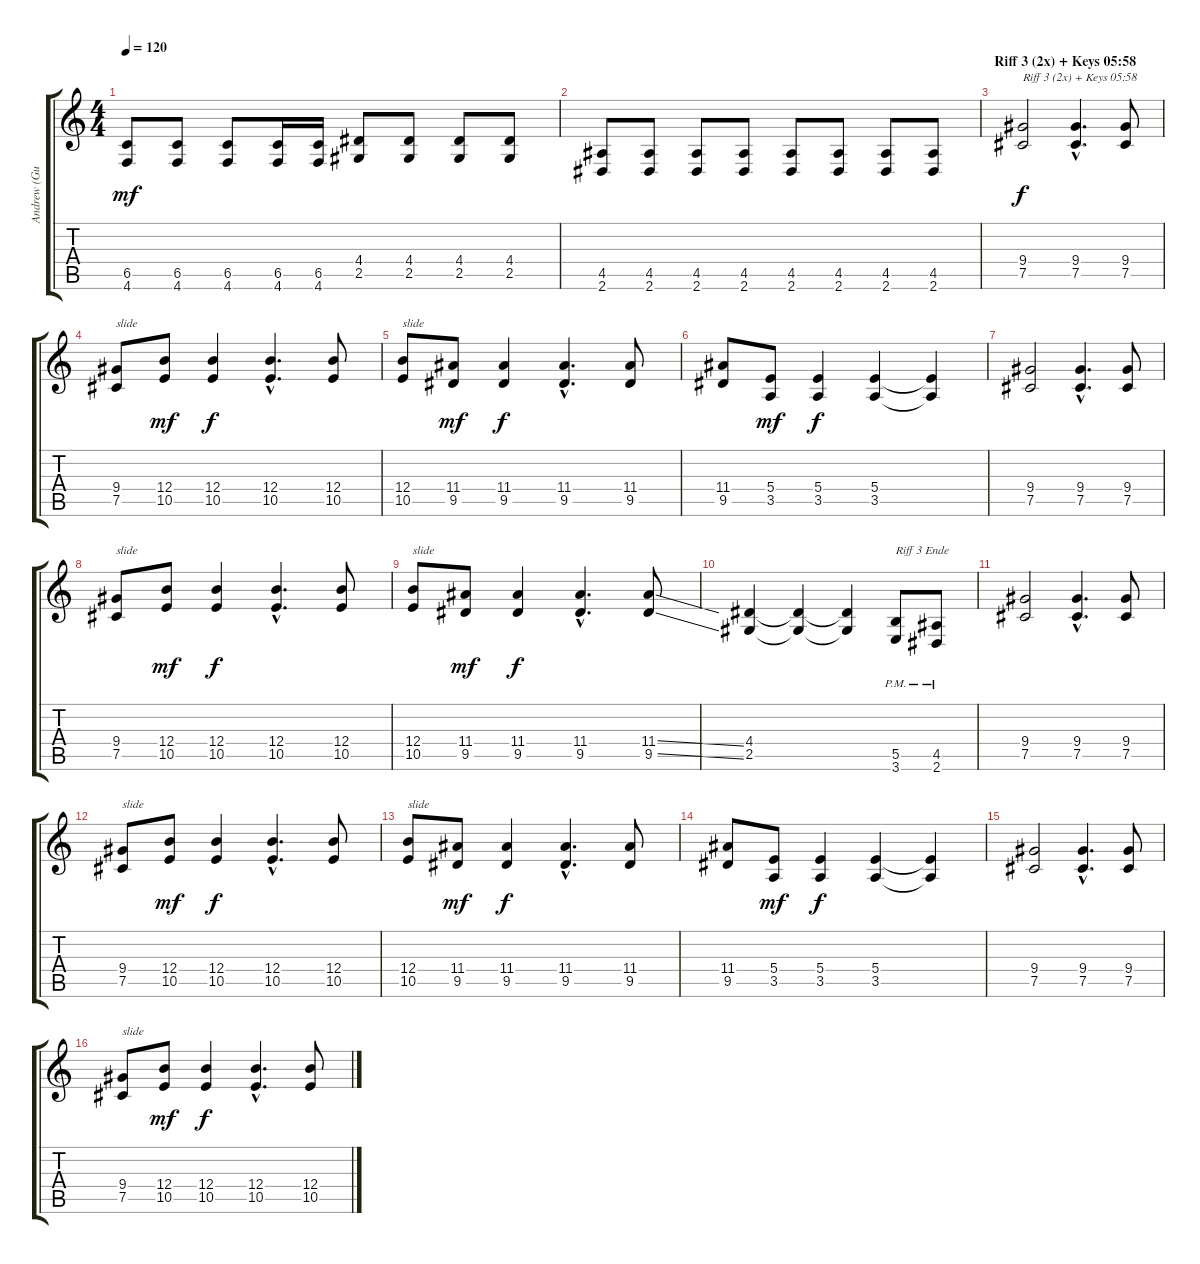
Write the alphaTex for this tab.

\track ("Andrew (Guitar left) tuned to C#" "Andrew (Gu") {instrument distortionguitar}
\staff {score tabs}
\tuning (Db4 Ab3 E3 B2 Gb2 Db2) {hide}
\ts (4 4)
\tempo 120
\clef g2
\ks c
(6.5 4.6).8{dy mf} (6.5 4.6).8 (6.5 4.6).8 (6.5 4.6).16 (6.5 4.6).16 (4.4 2.5).8 (4.4 2.5).8 (4.4 2.5).8 (4.4 2.5).8 |
(4.5 2.6).8 (4.5 2.6).8 (4.5 2.6).8 (4.5 2.6).8 (4.5 2.6).8 (4.5 2.6).8 (4.5 2.6).8 (4.5 2.6).8 |
\section ("" "Riff 3 (2x) + Keys 05:58")
(9.4 7.5).2{txt "Riff 3 (2x) + Keys 05:58" dy f} (9.4{hac} 7.5{hac}).4{d} (9.4 7.5).8 |
(9.4 7.5).8{txt "slide"} (12.4 10.5).8{dy mf} (12.4 10.5).4{dy f} (12.4{hac} 10.5{hac}).4{d} (12.4 10.5).8 |
(12.4 10.5).8{txt "slide"} (11.4 9.5).8{dy mf} (11.4 9.5).4{dy f} (11.4{hac} 9.5{hac}).4{d} (11.4 9.5).8 |
(11.4 9.5).8 (5.4 3.5).8{dy mf} (5.4 3.5).4{dy f} (5.4 3.5).4 (5.4{t} 3.5{t}).4 |
(9.4 7.5).2 (9.4{hac} 7.5{hac}).4{d} (9.4 7.5).8 |
(9.4 7.5).8{txt "slide"} (12.4 10.5).8{dy mf} (12.4 10.5).4{dy f} (12.4{hac} 10.5{hac}).4{d} (12.4 10.5).8 |
(12.4 10.5).8{txt "slide"} (11.4 9.5).8{dy mf} (11.4 9.5).4{dy f} (11.4{hac} 9.5{hac}).4{d} (11.4{ss} 9.5{ss}).8 |
(4.4 2.5).4 (4.4{t} 2.5{t}).4 (4.4{t} 2.5{t}).4 (5.5{pm} 3.6{pm}).8{txt "Riff 3 Ende"} (4.5{pm} 2.6{pm}).8 |
(9.4 7.5).2 (9.4{hac} 7.5{hac}).4{d} (9.4 7.5).8 |
(9.4 7.5).8{txt "slide"} (12.4 10.5).8{dy mf} (12.4 10.5).4{dy f} (12.4{hac} 10.5{hac}).4{d} (12.4 10.5).8 |
(12.4 10.5).8{txt "slide"} (11.4 9.5).8{dy mf} (11.4 9.5).4{dy f} (11.4{hac} 9.5{hac}).4{d} (11.4 9.5).8 |
(11.4 9.5).8 (5.4 3.5).8{dy mf} (5.4 3.5).4{dy f} (5.4 3.5).4 (5.4{t} 3.5{t}).4 |
(9.4 7.5).2 (9.4{hac} 7.5{hac}).4{d} (9.4 7.5).8 |
(9.4 7.5).8{txt "slide"} (12.4 10.5).8{dy mf} (12.4 10.5).4{dy f} (12.4{hac} 10.5{hac}).4{d} (12.4 10.5).8
